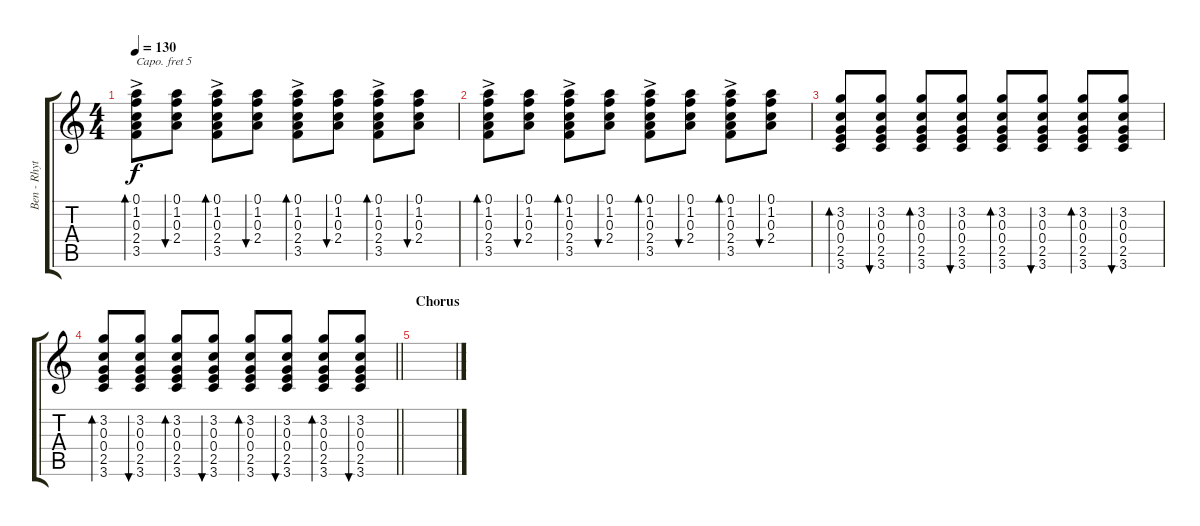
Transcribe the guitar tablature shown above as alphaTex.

\track ("Ben - Rhythm Guitar" "Ben - Rhyt") {instrument acousticguitarsteel}
\staff {score tabs}
\capo 5
\tuning (E4 B3 G3 D3 A2 E2) {hide}
\ts (4 4)
\tempo 130
\clef g2
\ks c
(0.1{ac} 1.2{ac} 0.3{ac} 2.4{ac} 3.5{ac}).8{bd 30 dy f} (0.1 1.2 0.3 2.4).8{bu 30} (0.1{ac} 1.2{ac} 0.3{ac} 2.4{ac} 3.5{ac}).8{bd 30} (0.1 1.2 0.3 2.4).8{bu 30} (0.1{ac} 1.2{ac} 0.3{ac} 2.4{ac} 3.5{ac}).8{bd 30} (0.1 1.2 0.3 2.4).8{bu 30} (0.1{ac} 1.2{ac} 0.3{ac} 2.4{ac} 3.5{ac}).8{bd 30} (0.1 1.2 0.3 2.4).8{bu 30} |
(0.1{ac} 1.2{ac} 0.3{ac} 2.4{ac} 3.5{ac}).8{bd 30} (0.1 1.2 0.3 2.4).8{bu 30} (0.1{ac} 1.2{ac} 0.3{ac} 2.4{ac} 3.5{ac}).8{bd 30} (0.1 1.2 0.3 2.4).8{bu 30} (0.1{ac} 1.2{ac} 0.3{ac} 2.4{ac} 3.5{ac}).8{bd 30} (0.1 1.2 0.3 2.4).8{bu 30} (0.1{ac} 1.2{ac} 0.3{ac} 2.4{ac} 3.5{ac}).8{bd 30} (0.1 1.2 0.3 2.4).8{bu 30} |
(3.2 0.3 0.4 2.5 3.6).8{bd 30} (3.2 0.3 0.4 2.5 3.6).8{bu 30} (3.2 0.3 0.4 2.5 3.6).8{bd 30} (3.2 0.3 0.4 2.5 3.6).8{bu 30} (3.2 0.3 0.4 2.5 3.6).8{bd 30} (3.2 0.3 0.4 2.5 3.6).8{bu 30} (3.2 0.3 0.4 2.5 3.6).8{bd 30} (3.2 0.3 0.4 2.5 3.6).8{bu 30} |
\barLineRight lightlight
(3.2 0.3 0.4 2.5 3.6).8{bd 30} (3.2 0.3 0.4 2.5 3.6).8{bu 30} (3.2 0.3 0.4 2.5 3.6).8{bd 30} (3.2 0.3 0.4 2.5 3.6).8{bu 30} (3.2 0.3 0.4 2.5 3.6).8{bd 30} (3.2 0.3 0.4 2.5 3.6).8{bu 30} (3.2 0.3 0.4 2.5 3.6).8{bd 30} (3.2 0.3 0.4 2.5 3.6).8{bu 30} |
\section ("" "Chorus")
